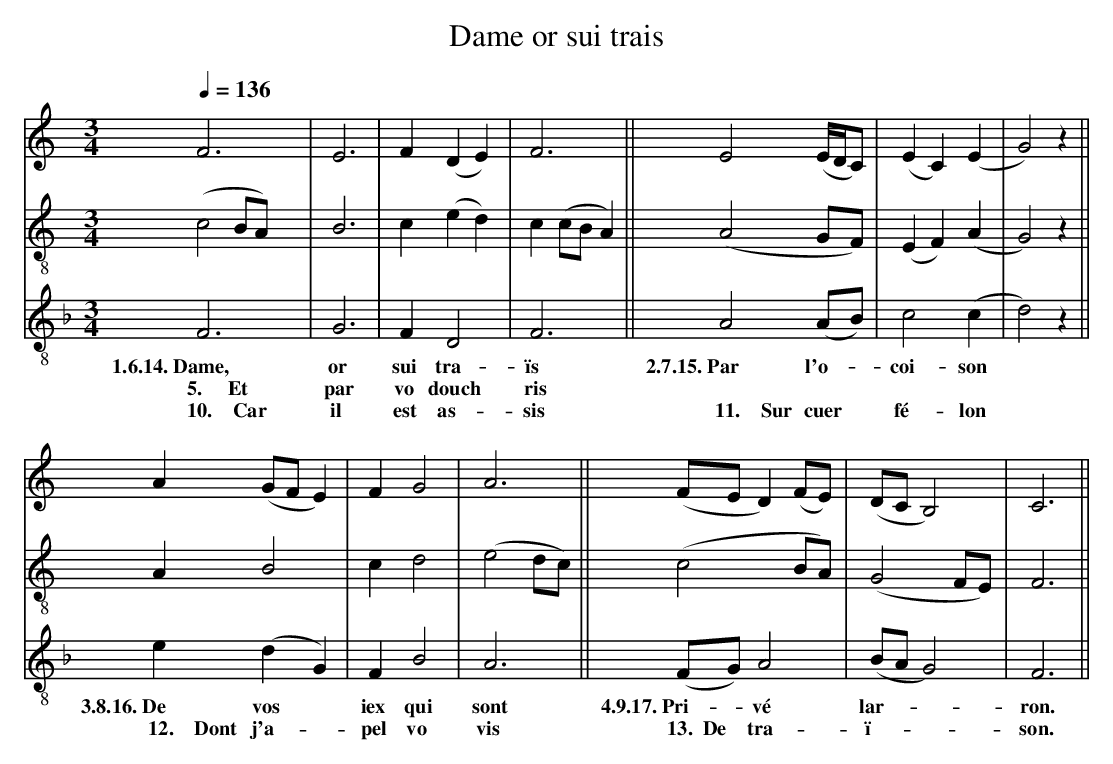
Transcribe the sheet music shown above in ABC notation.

X:1
T:Dame or sui trais
M:3/4
L:1/4
Q:1/4=136
K:F Lydian
V:1 clef=treble
V:2 clef=treble-8 middle=B,
V:3 clef=treble-8 middle=B,
[V:1 ][K:C] F3       | E3  | F (DE)|  F3          || E2  (E/4D/4C/)|(E C) (E |G2)  z ||
[V:2 ][K:C](C2B,/A,/)| B,3 | C (ED)|  C (C/B,/A,) ||(A,2  G,/F,/)  |(E,F,)(A,|G,2) z ||
[V:3 ][K:F] F,3      | G,3 | F, D,2|  F,3         || A,2 (A,/B,/)  | C2   (C |D2)  z ||
w:  1.6.14.~Dame,      or   sui tra-  ïs     2.7.15.~Par  l'o-*      coi-  son*
w:~~~5.~~~~~Et         par  vo  douch ris
w:~~~10.~~~~Car        il   est as-   sis ~~~~11.~~~~Sur  cuer*      fé-   lon*
[V:1 ][K:C]  A   (G/F/E)| F   G2  | A3     ||   (F/E/    D)(F/E/) |(D/C/   B,2)   | C3  ||
[V:2 ][K:C]  A,   B,2   | C   D2  |(E2D/C/)||   (C2        B,/A,/)|(G,2    F,/E,/)| F,3 ||
[V:3 ][K:F]  E   (DG,)  | F,  B,2 | A,3    ||   (F,/G,/) A,2      |(B,/A,/ G,2)   | F,3 ||
w:   3.8.16.~De   vos*    iex qui   sont 4.9.17.~Pri-*   vé         lar-**          ron.
w:~~~~12.~~~~Dont j'a-*   pel vo    vis  ~~~13.~~De*     tra-       ï-**            son.
